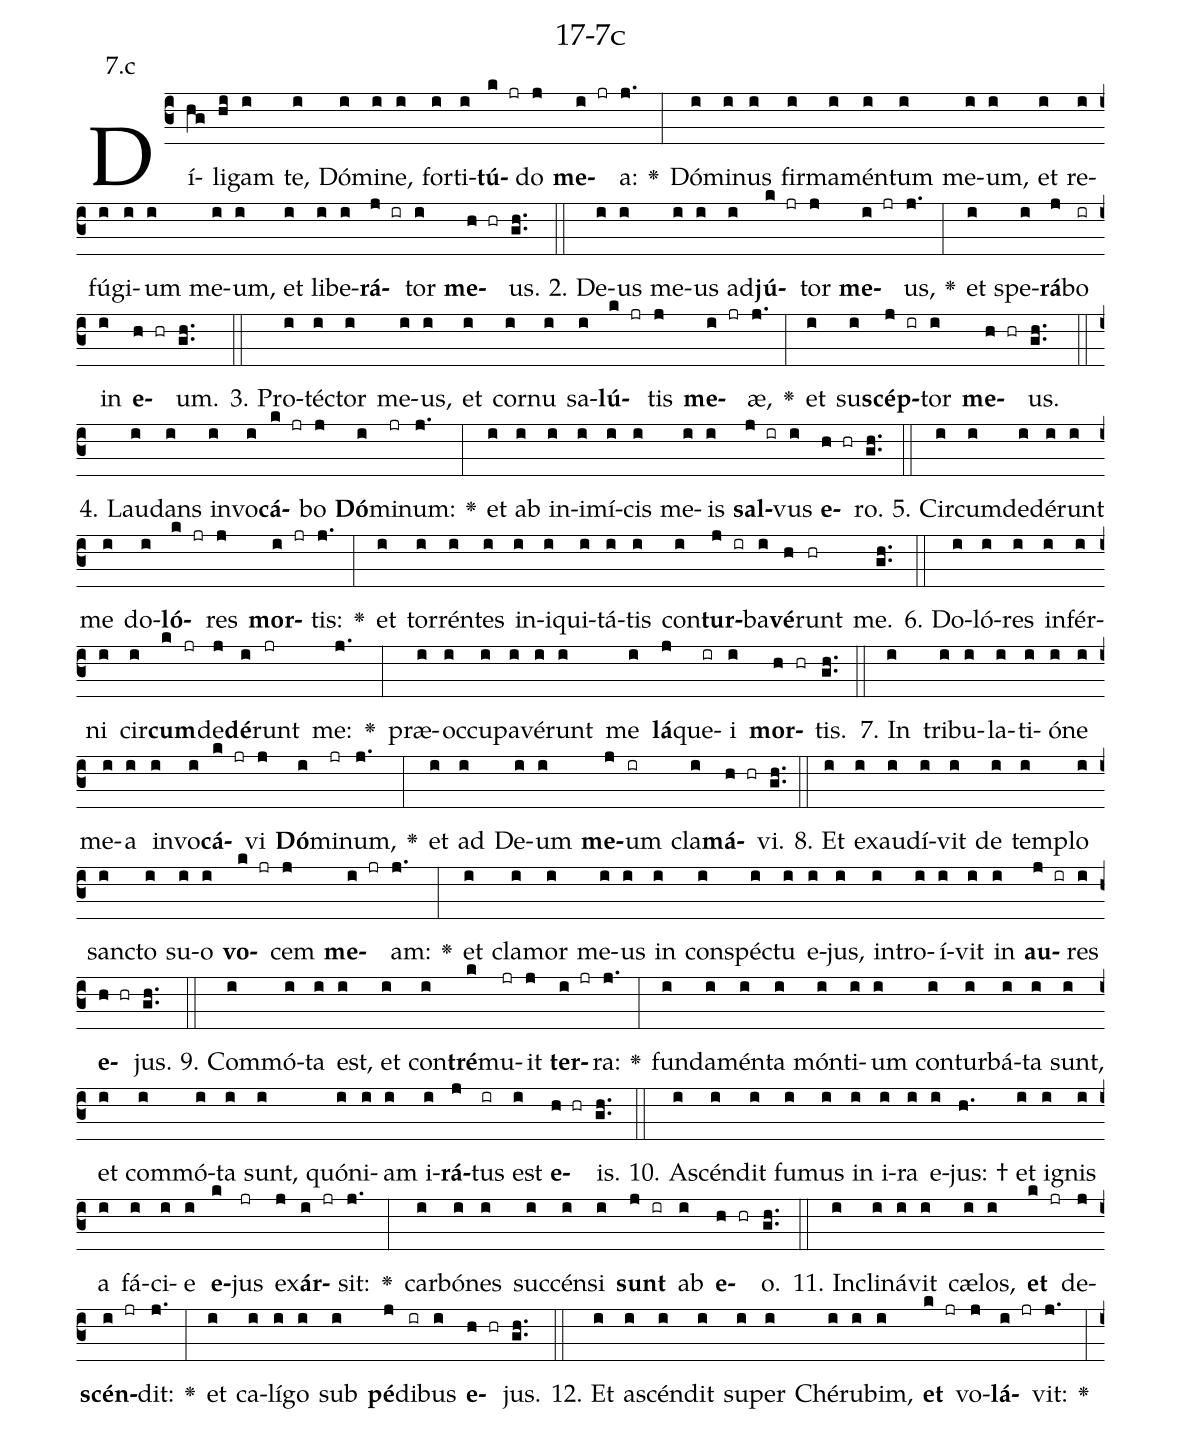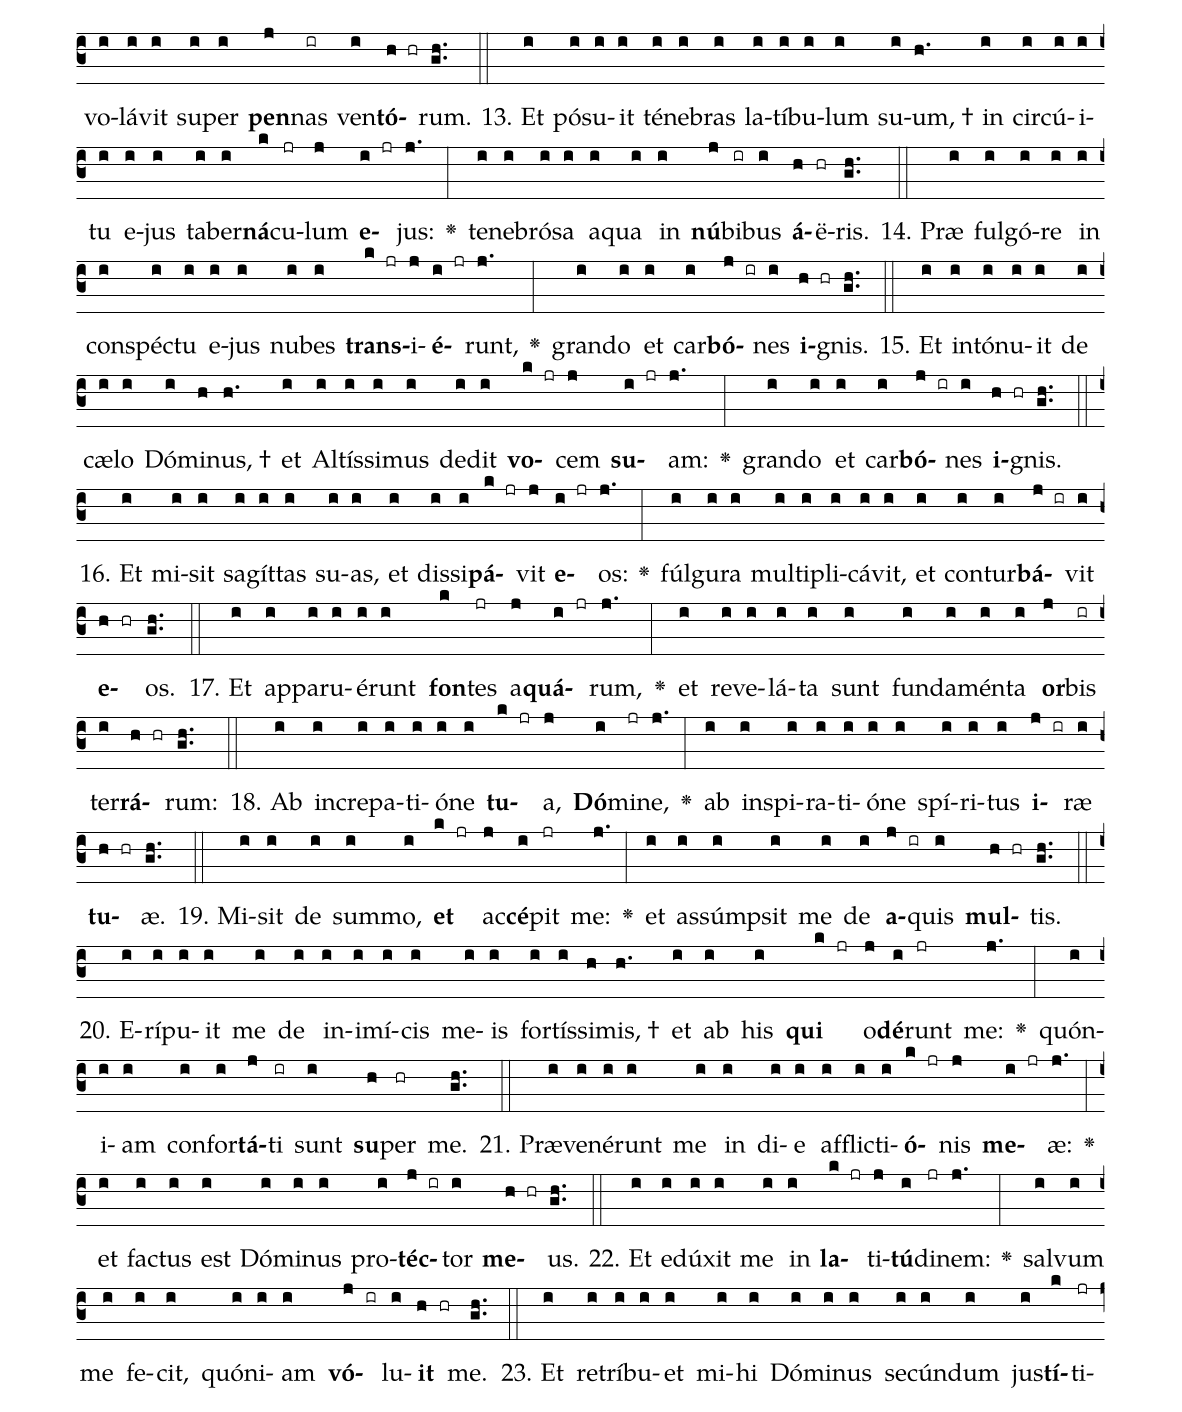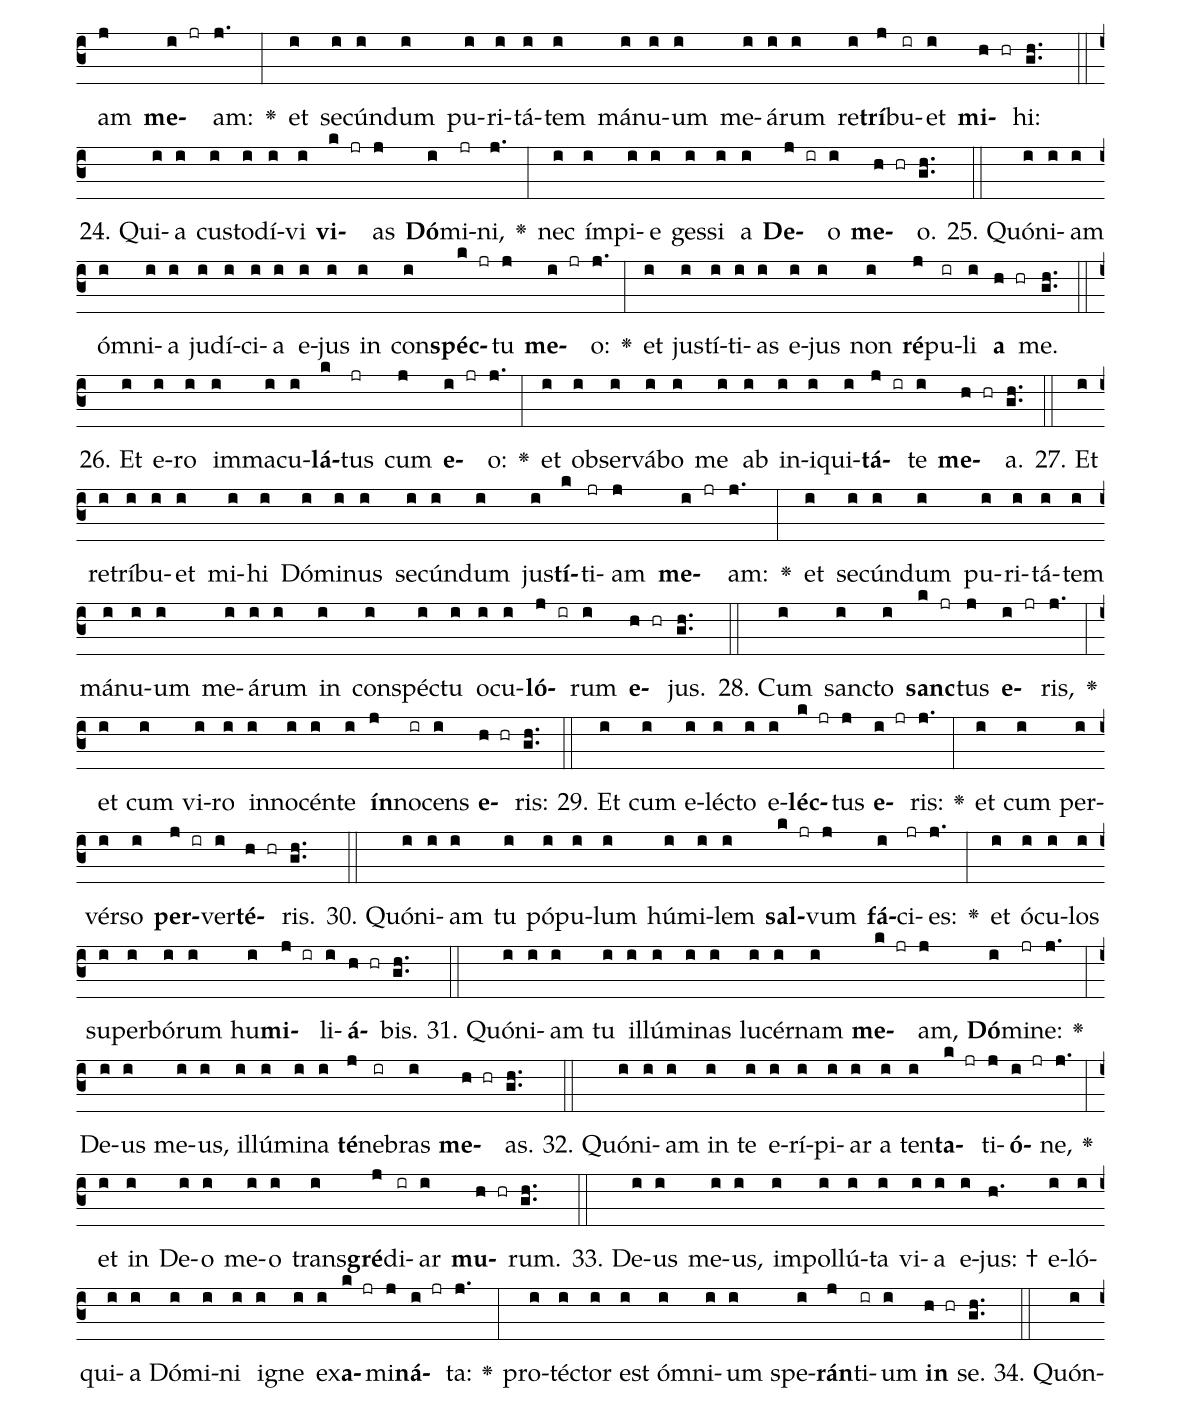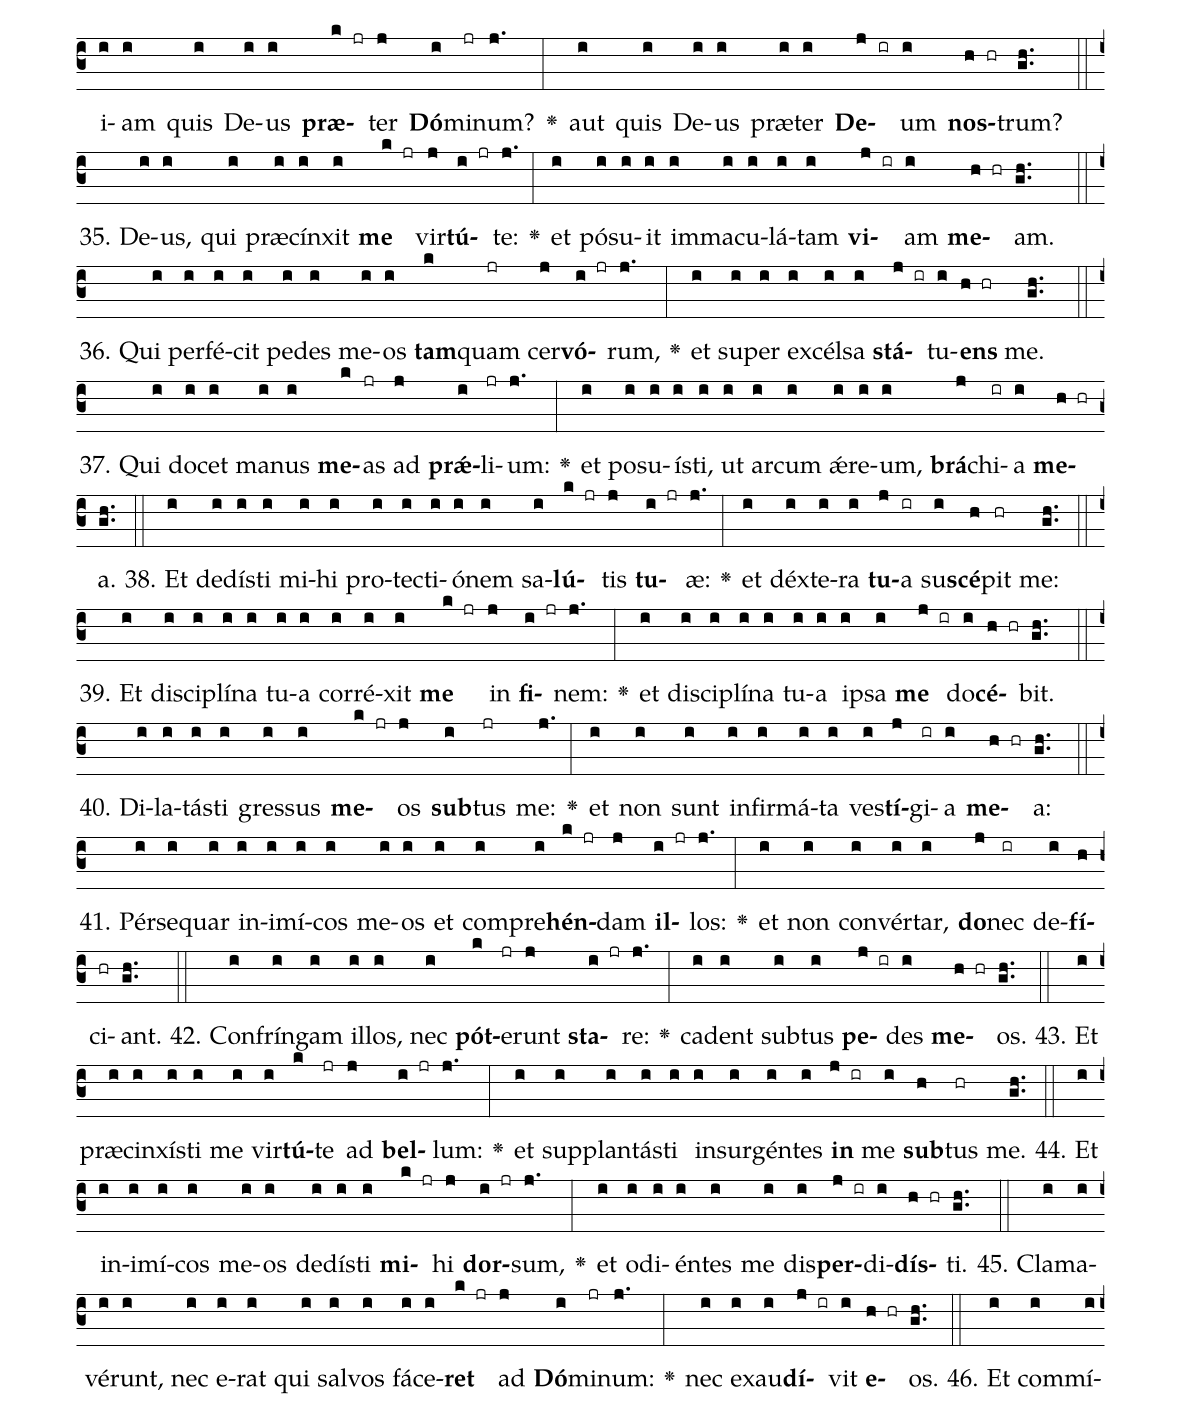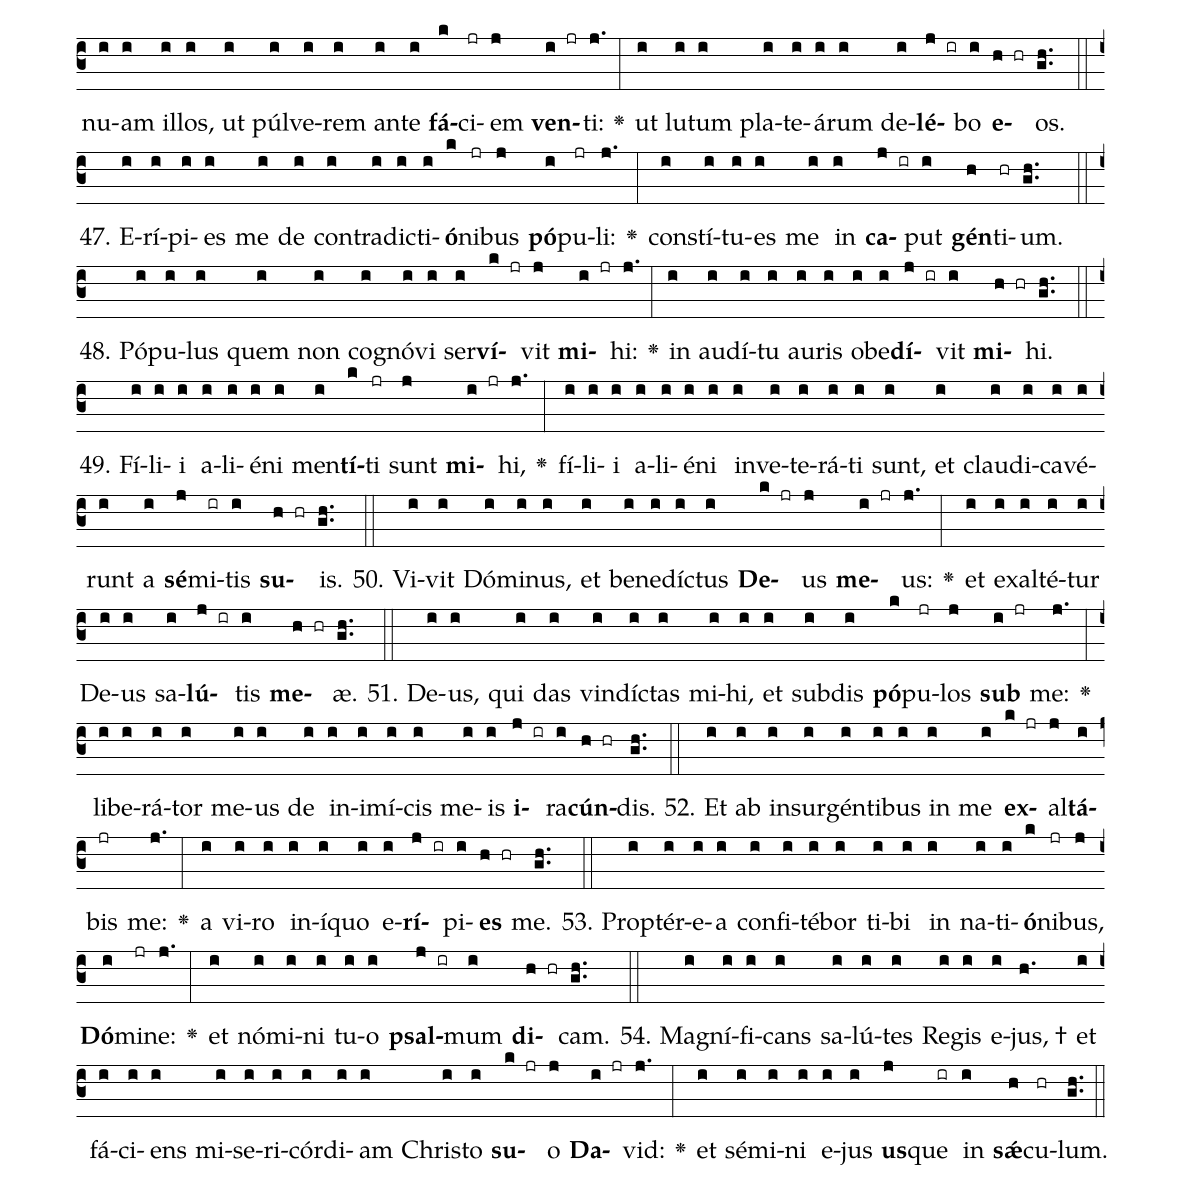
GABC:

name: 17-7c;
annotation: 7.c;
%%
(c3)Dí(hg)li(hi)gam(i) te,(i) Dó(i)mi(i)ne,(i) for(i)ti(i)<b>tú</b>(k jr)do(j) <b>me</b>(i jr)a:(j.) <v>\greheightstar</v>(:) Dó(i)mi(i)nus(i) fir(i)ma(i)mén(i)tum(i) me(i)um,(i) et(i) re(i)fú(i)gi(i)um(i) me(i)um,(i) et(i) li(i)be(i)<b>rá</b>(j ir)tor(i) <b>me</b>(h hr)us.(gh..) (::)
2. De(i)us(i) me(i)us(i) ad(i)<b>jú</b>(k jr)tor(j) <b>me</b>(i jr)us,(j.) <v>\greheightstar</v>(:) et(i) spe(i)<b>rá</b>(j)bo(ir) in(i) <b>e</b>(h hr)um.(gh..) (::)
3. Pro(i)téc(i)tor(i) me(i)us,(i) et(i) cor(i)nu(i) sa(i)<b>lú</b>(k jr)tis(j) <b>me</b>(i jr)æ,(j.) <v>\greheightstar</v>(:) et(i) su(i)<b>scép</b>(j ir)tor(i) <b>me</b>(h hr)us.(gh..) (::)
4. Lau(i)dans(i) in(i)vo(i)<b>cá</b>(k jr)bo(j) <b>Dó</b>(i)mi(jr)num:(j.) <v>\greheightstar</v>(:) et(i) ab(i) in(i)i(i)mí(i)cis(i) me(i)is(i) <b>sal</b>(j ir)vus(i) <b>e</b>(h hr)ro.(gh..) (::)
5. Cir(i)cum(i)de(i)dé(i)runt(i) me(i) do(i)<b>ló</b>(k jr)res(j) <b>mor</b>(i jr)tis:(j.) <v>\greheightstar</v>(:) et(i) tor(i)rén(i)tes(i) in(i)i(i)qui(i)tá(i)tis(i) con(i)<b>tur</b>(j ir)ba(i)<b>vé</b>(h)runt(hr) me.(gh..) (::)
6. Do(i)ló(i)res(i) in(i)fér(i)ni(i) cir(i)<b>cum</b>(k jr)de(j)<b>dé</b>(i)runt(jr) me:(j.) <v>\greheightstar</v>(:) præ(i)oc(i)cu(i)pa(i)vé(i)runt(i) me(i) <b>lá</b>(j)que(ir)i(i) <b>mor</b>(h hr)tis.(gh..) (::)
7. In(i) tri(i)bu(i)la(i)ti(i)ó(i)ne(i) me(i)a(i) in(i)vo(i)<b>cá</b>(k jr)vi(j) <b>Dó</b>(i)mi(jr)num,(j.) <v>\greheightstar</v>(:) et(i) ad(i) De(i)um(i) <b>me</b>(j)um(ir) cla(i)<b>má</b>(h hr)vi.(gh..) (::)
8. Et(i) ex(i)au(i)dí(i)vit(i) de(i) tem(i)plo(i) sanc(i)to(i) su(i)o(i) <b>vo</b>(k jr)cem(j) <b>me</b>(i jr)am:(j.) <v>\greheightstar</v>(:) et(i) cla(i)mor(i) me(i)us(i) in(i) con(i)spéc(i)tu(i) e(i)jus,(i) in(i)tro(i)í(i)vit(i) in(i) <b>au</b>(j ir)res(i) <b>e</b>(h hr)jus.(gh..) (::)
9. Com(i)mó(i)ta(i) est,(i) et(i) con(i)<b>tré</b>(k)mu(jr)it(j) <b>ter</b>(i jr)ra:(j.) <v>\greheightstar</v>(:) fun(i)da(i)mén(i)ta(i) món(i)ti(i)um(i) con(i)tur(i)bá(i)ta(i) sunt,(i) et(i) com(i)mó(i)ta(i) sunt,(i) quón(i)i(i)am(i) i(i)<b>rá</b>(j)tus(ir) est(i) <b>e</b>(h hr)is.(gh..) (::)
10. A(i)scén(i)dit(i) fu(i)mus(i) in(i) i(i)ra(i) e(i)jus: †(h.) et(i) i(i)gnis(i) a(i) fá(i)ci(i)e(i) <b>e</b>(k)jus(jr) ex(j)<b>ár</b>(i jr)sit:(j.) <v>\greheightstar</v>(:) car(i)bó(i)nes(i) suc(i)cén(i)si(i) <b>sunt</b>(j ir) ab(i) <b>e</b>(h hr)o.(gh..) (::)
11. In(i)cli(i)ná(i)vit(i) cæ(i)los,(i) <b>et</b>(k jr) de(j)<b>scén</b>(i jr)dit:(j.) <v>\greheightstar</v>(:) et(i) ca(i)lí(i)go(i) sub(i) <b>pé</b>(j)di(ir)bus(i) <b>e</b>(h hr)jus.(gh..) (::)
12. Et(i) a(i)scén(i)dit(i) su(i)per(i) Ché(i)ru(i)bim,(i) <b>et</b>(k jr) vo(j)<b>lá</b>(i jr)vit:(j.) <v>\greheightstar</v>(:) vo(i)lá(i)vit(i) su(i)per(i) <b>pen</b>(j)nas(ir) ven(i)<b>tó</b>(h hr)rum.(gh..) (::)
13. Et(i) pó(i)su(i)it(i) té(i)ne(i)bras(i) la(i)tí(i)bu(i)lum(i) su(i)um, †(h.) in(i) cir(i)cú(i)i(i)tu(i) e(i)jus(i) ta(i)ber(i)<b>ná</b>(k)cu(jr)lum(j) <b>e</b>(i jr)jus:(j.) <v>\greheightstar</v>(:) te(i)ne(i)bró(i)sa(i) a(i)qua(i) in(i) <b>nú</b>(j)bi(ir)bus(i) <b>á</b>(h)ë(hr)ris.(gh..) (::)
14. Præ(i) ful(i)gó(i)re(i) in(i) con(i)spéc(i)tu(i) e(i)jus(i) nu(i)bes(i) <b>trans</b>(k jr)i(j)<b>é</b>(i jr)runt,(j.) <v>\greheightstar</v>(:) gran(i)do(i) et(i) car(i)<b>bó</b>(j ir)nes(i) <b>i</b>(h hr)gnis.(gh..) (::)
15. Et(i) in(i)tó(i)nu(i)it(i) de(i) cæ(i)lo(i) Dó(i)mi(h)nus, †(h.) et(i) Al(i)tís(i)si(i)mus(i) de(i)dit(i) <b>vo</b>(k jr)cem(j) <b>su</b>(i jr)am:(j.) <v>\greheightstar</v>(:) gran(i)do(i) et(i) car(i)<b>bó</b>(j ir)nes(i) <b>i</b>(h hr)gnis.(gh..) (::)
16. Et(i) mi(i)sit(i) sa(i)gít(i)tas(i) su(i)as,(i) et(i) dis(i)si(i)<b>pá</b>(k jr)vit(j) <b>e</b>(i jr)os:(j.) <v>\greheightstar</v>(:) fúl(i)gu(i)ra(i) mul(i)ti(i)pli(i)cá(i)vit,(i) et(i) con(i)tur(i)<b>bá</b>(j ir)vit(i) <b>e</b>(h hr)os.(gh..) (::)
17. Et(i) ap(i)pa(i)ru(i)é(i)runt(i) <b>fon</b>(k)tes(jr) a(j)<b>quá</b>(i jr)rum,(j.) <v>\greheightstar</v>(:) et(i) re(i)ve(i)lá(i)ta(i) sunt(i) fun(i)da(i)mén(i)ta(i) <b>or</b>(j)bis(ir) ter(i)<b>rá</b>(h hr)rum:(gh..) (::)
18. Ab(i) in(i)cre(i)pa(i)ti(i)ó(i)ne(i) <b>tu</b>(k jr)a,(j) <b>Dó</b>(i)mi(jr)ne,(j.) <v>\greheightstar</v>(:) ab(i) in(i)spi(i)ra(i)ti(i)ó(i)ne(i) spí(i)ri(i)tus(i) <b>i</b>(j ir)ræ(i) <b>tu</b>(h hr)æ.(gh..) (::)
19. Mi(i)sit(i) de(i) sum(i)mo,(i) <b>et</b>(k jr) ac(j)<b>cé</b>(i)pit(jr) me:(j.) <v>\greheightstar</v>(:) et(i) as(i)súmp(i)sit(i) me(i) de(i) <b>a</b>(j ir)quis(i) <b>mul</b>(h hr)tis.(gh..) (::)
20. E(i)rí(i)pu(i)it(i) me(i) de(i) in(i)i(i)mí(i)cis(i) me(i)is(i) for(i)tís(i)si(h)mis, †(h.) et(i) ab(i) his(i) <b>qui</b>(k jr) o(j)<b>dé</b>(i)runt(jr) me:(j.) <v>\greheightstar</v>(:) quón(i)i(i)am(i) con(i)for(i)<b>tá</b>(j)ti(ir) sunt(i) <b>su</b>(h)per(hr) me.(gh..) (::)
21. Præ(i)ve(i)né(i)runt(i) me(i) in(i) di(i)e(i) af(i)flic(i)ti(i)<b>ó</b>(k jr)nis(j) <b>me</b>(i jr)æ:(j.) <v>\greheightstar</v>(:) et(i) fac(i)tus(i) est(i) Dó(i)mi(i)nus(i) pro(i)<b>téc</b>(j ir)tor(i) <b>me</b>(h hr)us.(gh..) (::)
22. Et(i) e(i)dú(i)xit(i) me(i) in(i) <b>la</b>(k jr)ti(j)<b>tú</b>(i)di(jr)nem:(j.) <v>\greheightstar</v>(:) sal(i)vum(i) me(i) fe(i)cit,(i) quón(i)i(i)am(i) <b>vó</b>(j ir)lu(i)<b>it</b>(h hr) me.(gh..) (::)
23. Et(i) re(i)trí(i)bu(i)et(i) mi(i)hi(i) Dó(i)mi(i)nus(i) se(i)cún(i)dum(i) jus(i)<b>tí</b>(k)ti(jr)am(j) <b>me</b>(i jr)am:(j.) <v>\greheightstar</v>(:) et(i) se(i)cún(i)dum(i) pu(i)ri(i)tá(i)tem(i) má(i)nu(i)um(i) me(i)á(i)rum(i) re(i)<b>trí</b>(j)bu(ir)et(i) <b>mi</b>(h hr)hi:(gh..) (::)
24. Qui(i)a(i) cus(i)to(i)dí(i)vi(i) <b>vi</b>(k jr)as(j) <b>Dó</b>(i)mi(jr)ni,(j.) <v>\greheightstar</v>(:) nec(i) ím(i)pi(i)e(i) ges(i)si(i) a(i) <b>De</b>(j ir)o(i) <b>me</b>(h hr)o.(gh..) (::)
25. Quón(i)i(i)am(i) óm(i)ni(i)a(i) ju(i)dí(i)ci(i)a(i) e(i)jus(i) in(i) con(i)<b>spéc</b>(k jr)tu(j) <b>me</b>(i jr)o:(j.) <v>\greheightstar</v>(:) et(i) jus(i)tí(i)ti(i)as(i) e(i)jus(i) non(i) <b>ré</b>(j)pu(ir)li(i) <b>a</b>(h hr) me.(gh..) (::)
26. Et(i) e(i)ro(i) im(i)ma(i)cu(i)<b>lá</b>(k)tus(jr) cum(j) <b>e</b>(i jr)o:(j.) <v>\greheightstar</v>(:) et(i) ob(i)ser(i)vá(i)bo(i) me(i) ab(i) in(i)i(i)qui(i)<b>tá</b>(j ir)te(i) <b>me</b>(h hr)a.(gh..) (::)
27. Et(i) re(i)trí(i)bu(i)et(i) mi(i)hi(i) Dó(i)mi(i)nus(i) se(i)cún(i)dum(i) jus(i)<b>tí</b>(k)ti(jr)am(j) <b>me</b>(i jr)am:(j.) <v>\greheightstar</v>(:) et(i) se(i)cún(i)dum(i) pu(i)ri(i)tá(i)tem(i) má(i)nu(i)um(i) me(i)á(i)rum(i) in(i) con(i)spéc(i)tu(i) o(i)cu(i)<b>ló</b>(j ir)rum(i) <b>e</b>(h hr)jus.(gh..) (::)
28. Cum(i) sanc(i)to(i) <b>sanc</b>(k jr)tus(j) <b>e</b>(i jr)ris,(j.) <v>\greheightstar</v>(:) et(i) cum(i) vi(i)ro(i) in(i)no(i)cén(i)te(i) <b>ín</b>(j)no(ir)cens(i) <b>e</b>(h hr)ris:(gh..) (::)
29. Et(i) cum(i) e(i)léc(i)to(i) e(i)<b>léc</b>(k jr)tus(j) <b>e</b>(i jr)ris:(j.) <v>\greheightstar</v>(:) et(i) cum(i) per(i)vér(i)so(i) <b>per</b>(j ir)ver(i)<b>té</b>(h hr)ris.(gh..) (::)
30. Quón(i)i(i)am(i) tu(i) pó(i)pu(i)lum(i) hú(i)mi(i)lem(i) <b>sal</b>(k jr)vum(j) <b>fá</b>(i)ci(jr)es:(j.) <v>\greheightstar</v>(:) et(i) ó(i)cu(i)los(i) su(i)per(i)bó(i)rum(i) hu(i)<b>mi</b>(j ir)li(i)<b>á</b>(h hr)bis.(gh..) (::)
31. Quón(i)i(i)am(i) tu(i) il(i)lú(i)mi(i)nas(i) lu(i)cér(i)nam(i) <b>me</b>(k jr)am,(j) <b>Dó</b>(i)mi(jr)ne:(j.) <v>\greheightstar</v>(:) De(i)us(i) me(i)us,(i) il(i)lú(i)mi(i)na(i) <b>té</b>(j)ne(ir)bras(i) <b>me</b>(h hr)as.(gh..) (::)
32. Quón(i)i(i)am(i) in(i) te(i) e(i)rí(i)pi(i)ar(i) a(i) ten(i)<b>ta</b>(k jr)ti(j)<b>ó</b>(i jr)ne,(j.) <v>\greheightstar</v>(:) et(i) in(i) De(i)o(i) me(i)o(i) trans(i)<b>gré</b>(j)di(ir)ar(i) <b>mu</b>(h hr)rum.(gh..) (::)
33. De(i)us(i) me(i)us,(i) im(i)pol(i)lú(i)ta(i) vi(i)a(i) e(i)jus: †(h.) e(i)ló(i)qui(i)a(i) Dó(i)mi(i)ni(i) i(i)gne(i) ex(i)<b>a</b>(k jr)mi(j)<b>ná</b>(i jr)ta:(j.) <v>\greheightstar</v>(:) pro(i)téc(i)tor(i) est(i) óm(i)ni(i)um(i) spe(i)<b>rán</b>(j)ti(ir)um(i) <b>in</b>(h hr) se.(gh..) (::)
34. Quón(i)i(i)am(i) quis(i) De(i)us(i) <b>præ</b>(k jr)ter(j) <b>Dó</b>(i)mi(jr)num?(j.) <v>\greheightstar</v>(:) aut(i) quis(i) De(i)us(i) præ(i)ter(i) <b>De</b>(j ir)um(i) <b>nos</b>(h hr)trum?(gh..) (::)
35. De(i)us,(i) qui(i) præ(i)cín(i)xit(i) <b>me</b>(k jr) vir(j)<b>tú</b>(i jr)te:(j.) <v>\greheightstar</v>(:) et(i) pó(i)su(i)it(i) im(i)ma(i)cu(i)lá(i)tam(i) <b>vi</b>(j ir)am(i) <b>me</b>(h hr)am.(gh..) (::)
36. Qui(i) per(i)fé(i)cit(i) pe(i)des(i) me(i)os(i) <b>tam</b>(k)quam(jr) cer(j)<b>vó</b>(i jr)rum,(j.) <v>\greheightstar</v>(:) et(i) su(i)per(i) ex(i)cél(i)sa(i) <b>stá</b>(j ir)tu(i)<b>ens</b>(h hr) me.(gh..) (::)
37. Qui(i) do(i)cet(i) ma(i)nus(i) <b>me</b>(k)as(jr) ad(j) <b>prǽ</b>(i)li(jr)um:(j.) <v>\greheightstar</v>(:) et(i) po(i)su(i)ís(i)ti,(i) ut(i) ar(i)cum(i) ǽ(i)re(i)um,(i) <b>brá</b>(j)chi(ir)a(i) <b>me</b>(h hr)a.(gh..) (::)
38. Et(i) de(i)dís(i)ti(i) mi(i)hi(i) pro(i)tec(i)ti(i)ó(i)nem(i) sa(i)<b>lú</b>(k jr)tis(j) <b>tu</b>(i jr)æ:(j.) <v>\greheightstar</v>(:) et(i) déx(i)te(i)ra(i) <b>tu</b>(j)a(ir) su(i)<b>scé</b>(h)pit(hr) me:(gh..) (::)
39. Et(i) di(i)sci(i)plí(i)na(i) tu(i)a(i) cor(i)ré(i)xit(i) <b>me</b>(k jr) in(j) <b>fi</b>(i jr)nem:(j.) <v>\greheightstar</v>(:) et(i) di(i)sci(i)plí(i)na(i) tu(i)a(i) ip(i)sa(i) <b>me</b>(j ir) do(i)<b>cé</b>(h hr)bit.(gh..) (::)
40. Di(i)la(i)tás(i)ti(i) gres(i)sus(i) <b>me</b>(k jr)os(j) <b>sub</b>(i)tus(jr) me:(j.) <v>\greheightstar</v>(:) et(i) non(i) sunt(i) in(i)fir(i)má(i)ta(i) ves(i)<b>tí</b>(j)gi(ir)a(i) <b>me</b>(h hr)a:(gh..) (::)
41. Pér(i)se(i)quar(i) in(i)i(i)mí(i)cos(i) me(i)os(i) et(i) com(i)pre(i)<b>hén</b>(k jr)dam(j) <b>il</b>(i jr)los:(j.) <v>\greheightstar</v>(:) et(i) non(i) con(i)vér(i)tar,(i) <b>do</b>(j)nec(ir) de(i)<b>fí</b>(h)ci(hr)ant.(gh..) (::)
42. Con(i)frín(i)gam(i) il(i)los,(i) nec(i) <b>pót</b>(k)e(jr)runt(j) <b>sta</b>(i jr)re:(j.) <v>\greheightstar</v>(:) ca(i)dent(i) sub(i)tus(i) <b>pe</b>(j ir)des(i) <b>me</b>(h hr)os.(gh..) (::)
43. Et(i) præ(i)cin(i)xís(i)ti(i) me(i) vir(i)<b>tú</b>(k)te(jr) ad(j) <b>bel</b>(i jr)lum:(j.) <v>\greheightstar</v>(:) et(i) sup(i)plan(i)tás(i)ti(i) in(i)sur(i)gén(i)tes(i) <b>in</b>(j ir) me(i) <b>sub</b>(h)tus(hr) me.(gh..) (::)
44. Et(i) in(i)i(i)mí(i)cos(i) me(i)os(i) de(i)dís(i)ti(i) <b>mi</b>(k jr)hi(j) <b>dor</b>(i jr)sum,(j.) <v>\greheightstar</v>(:) et(i) o(i)di(i)én(i)tes(i) me(i) dis(i)<b>per</b>(j ir)di(i)<b>dís</b>(h hr)ti.(gh..) (::)
45. Cla(i)ma(i)vé(i)runt,(i) nec(i) e(i)rat(i) qui(i) sal(i)vos(i) fá(i)ce(i)<b>ret</b>(k jr) ad(j) <b>Dó</b>(i)mi(jr)num:(j.) <v>\greheightstar</v>(:) nec(i) ex(i)au(i)<b>dí</b>(j ir)vit(i) <b>e</b>(h hr)os.(gh..) (::)
46. Et(i) com(i)mí(i)nu(i)am(i) il(i)los,(i) ut(i) púl(i)ve(i)rem(i) an(i)te(i) <b>fá</b>(k)ci(jr)em(j) <b>ven</b>(i jr)ti:(j.) <v>\greheightstar</v>(:) ut(i) lu(i)tum(i) pla(i)te(i)á(i)rum(i) de(i)<b>lé</b>(j ir)bo(i) <b>e</b>(h hr)os.(gh..) (::)
47. E(i)rí(i)pi(i)es(i) me(i) de(i) con(i)tra(i)dic(i)ti(i)<b>ó</b>(k)ni(jr)bus(j) <b>pó</b>(i)pu(jr)li:(j.) <v>\greheightstar</v>(:) con(i)stí(i)tu(i)es(i) me(i) in(i) <b>ca</b>(j ir)put(i) <b>gén</b>(h)ti(hr)um.(gh..) (::)
48. Pó(i)pu(i)lus(i) quem(i) non(i) co(i)gnó(i)vi(i) ser(i)<b>ví</b>(k jr)vit(j) <b>mi</b>(i jr)hi:(j.) <v>\greheightstar</v>(:) in(i) au(i)dí(i)tu(i) au(i)ris(i) ob(i)e(i)<b>dí</b>(j ir)vit(i) <b>mi</b>(h hr)hi.(gh..) (::)
49. Fí(i)li(i)i(i) a(i)li(i)é(i)ni(i) men(i)<b>tí</b>(k)ti(jr) sunt(j) <b>mi</b>(i jr)hi,(j.) <v>\greheightstar</v>(:) fí(i)li(i)i(i) a(i)li(i)é(i)ni(i) in(i)ve(i)te(i)rá(i)ti(i) sunt,(i) et(i) clau(i)di(i)ca(i)vé(i)runt(i) a(i) <b>sé</b>(j)mi(ir)tis(i) <b>su</b>(h hr)is.(gh..) (::)
50. Vi(i)vit(i) Dó(i)mi(i)nus,(i) et(i) be(i)ne(i)díc(i)tus(i) <b>De</b>(k jr)us(j) <b>me</b>(i jr)us:(j.) <v>\greheightstar</v>(:) et(i) ex(i)al(i)té(i)tur(i) De(i)us(i) sa(i)<b>lú</b>(j ir)tis(i) <b>me</b>(h hr)æ.(gh..) (::)
51. De(i)us,(i) qui(i) das(i) vin(i)díc(i)tas(i) mi(i)hi,(i) et(i) sub(i)dis(i) <b>pó</b>(k)pu(jr)los(j) <b>sub</b>(i jr) me:(j.) <v>\greheightstar</v>(:) li(i)be(i)rá(i)tor(i) me(i)us(i) de(i) in(i)i(i)mí(i)cis(i) me(i)is(i) <b>i</b>(j ir)ra(i)<b>cún</b>(h hr)dis.(gh..) (::)
52. Et(i) ab(i) in(i)sur(i)gén(i)ti(i)bus(i) in(i) me(i) <b>ex</b>(k jr)al(j)<b>tá</b>(i)bis(jr) me:(j.) <v>\greheightstar</v>(:) a(i) vi(i)ro(i) in(i)í(i)quo(i) e(i)<b>rí</b>(j ir)pi(i)<b>es</b>(h hr) me.(gh..) (::)
53. Prop(i)tér(i)e(i)a(i) con(i)fi(i)té(i)bor(i) ti(i)bi(i) in(i) na(i)ti(i)<b>ó</b>(k)ni(jr)bus,(j) <b>Dó</b>(i)mi(jr)ne:(j.) <v>\greheightstar</v>(:) et(i) nó(i)mi(i)ni(i) tu(i)o(i) <b>psal</b>(j ir)mum(i) <b>di</b>(h hr)cam.(gh..) (::)
54. Ma(i)gní(i)fi(i)cans(i) sa(i)lú(i)tes(i) Re(i)gis(i) e(i)jus, †(h.) et(i) fá(i)ci(i)ens(i) mi(i)se(i)ri(i)cór(i)di(i)am(i) Chris(i)to(i) <b>su</b>(k jr)o(j) <b>Da</b>(i jr)vid:(j.) <v>\greheightstar</v>(:) et(i) sé(i)mi(i)ni(i) e(i)jus(i) <b>us</b>(j)que(ir) in(i) <b>sǽ</b>(h)cu(hr)lum.(gh..) (::)
